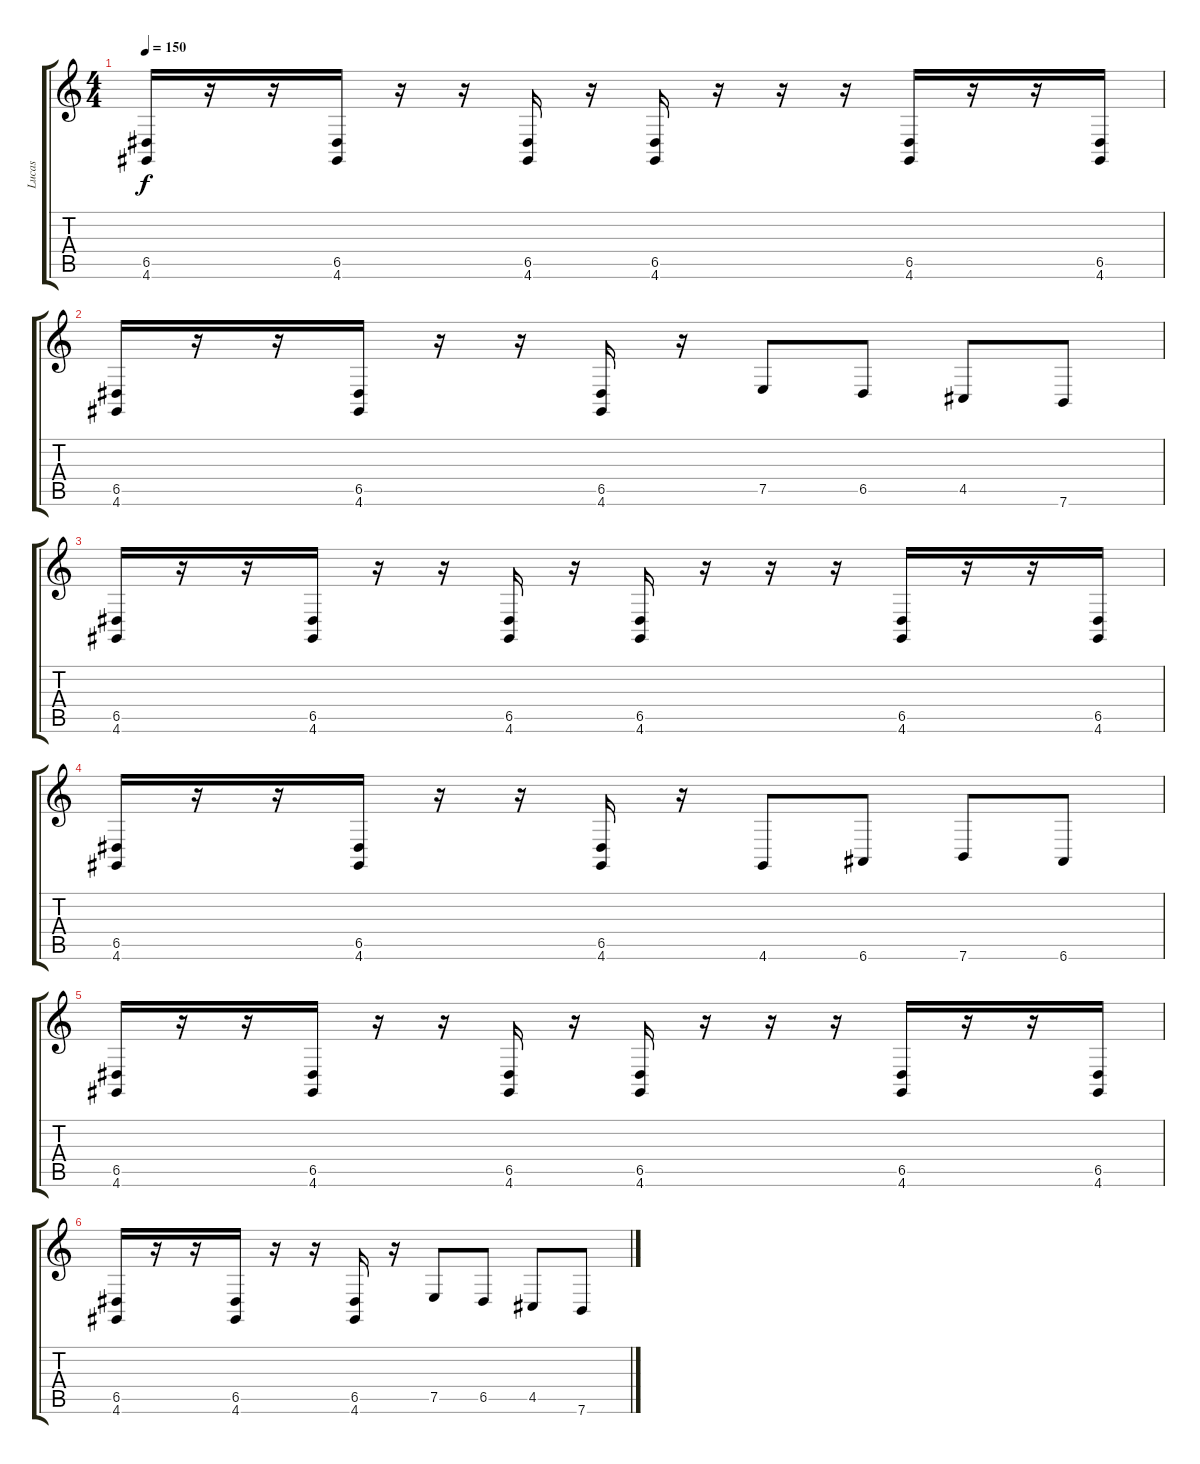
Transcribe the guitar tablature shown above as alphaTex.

\track ("Lucas" "Lucas") {instrument churchorgan}
\staff {score tabs}
\tuning (E4 B3 G3 D3 A2 E2) {hide}
\ts (4 4)
\tempo 150
\clef g2
\ks c
(6.5 4.6).16{dy f} r.16 r.16 (6.5 4.6).16 r.16 r.16 (6.5 4.6).16 r.16 (6.5 4.6).16 r.16 r.16 r.16 (6.5 4.6).16 r.16 r.16 (6.5 4.6).16 |
(6.5 4.6).16 r.16 r.16 (6.5 4.6).16 r.16 r.16 (6.5 4.6).16 r.16 7.5.8 6.5.8 4.5.8 7.6.8 |
(6.5 4.6).16 r.16 r.16 (6.5 4.6).16 r.16 r.16 (6.5 4.6).16 r.16 (6.5 4.6).16 r.16 r.16 r.16 (6.5 4.6).16 r.16 r.16 (6.5 4.6).16 |
(6.5 4.6).16 r.16 r.16 (6.5 4.6).16 r.16 r.16 (6.5 4.6).16 r.16 4.6.8 6.6.8 7.6.8 6.6.8 |
(6.5 4.6).16 r.16 r.16 (6.5 4.6).16 r.16 r.16 (6.5 4.6).16 r.16 (6.5 4.6).16 r.16 r.16 r.16 (6.5 4.6).16 r.16 r.16 (6.5 4.6).16 |
(6.5 4.6).16 r.16 r.16 (6.5 4.6).16 r.16 r.16 (6.5 4.6).16 r.16 7.5.8 6.5.8 4.5.8 7.6.8
